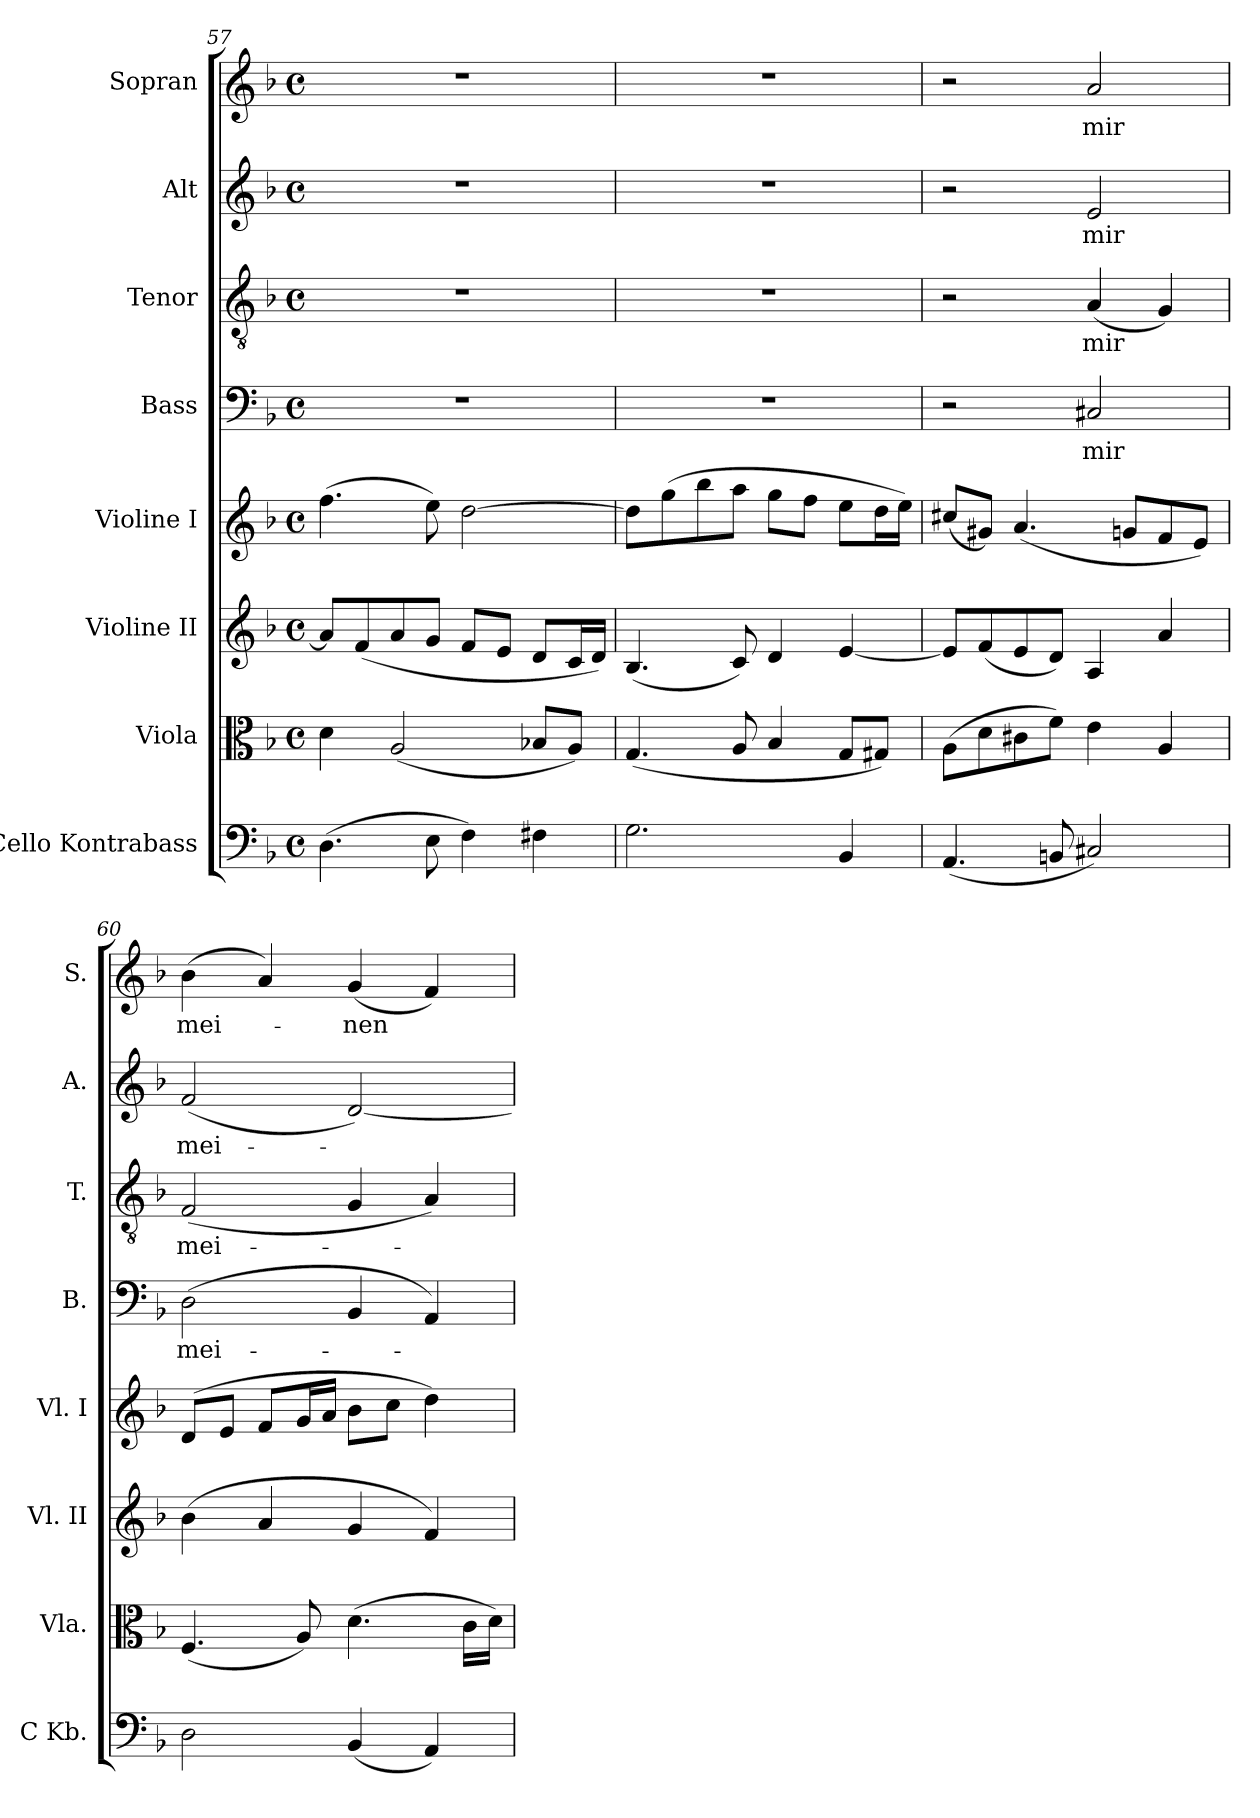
**kern	**kern	**kern	**kern	**kern	**text	**kern	**text	**kern	**text	**kern	**text
*part8	*part7	*part6	*part5	*part4	*part4	*part3	*part3	*part2	*part2	*part1	*part1
*staff8	*staff7	*staff6	*staff5	*staff4	*staff4	*staff3	*staff3	*staff2	*staff2	*staff1	*staff1
*I"Cello Kontrabass	*I"Viola	*I"Violine II	*I"Violine I	*I"Bass	*	*I"Tenor	*	*I"Alt	*	*I"Sopran	*
*I'C Kb.	*I'Vla.	*I'Vl. II	*I'Vl. I	*I'B.	*	*I'T.	*	*I'A.	*	*I'S.	*
*clefF4	*clefC3	*clefG2	*clefG2	*clefF4	*	*clefGv2	*	*clefG2	*	*clefG2	*
*ITrd7c12	*	*	*	*	*	*	*	*	*	*	*
*k[b-]	*k[b-]	*k[b-]	*k[b-]	*k[b-]	*	*k[b-]	*	*k[b-]	*	*k[b-]	*
*F:	*F:	*F:	*F:	*F:	*	*F:	*	*F:	*	*F:	*
*M4/4	*M4/4	*M4/4	*M4/4	*M4/4	*	*M4/4	*	*M4/4	*	*M4/4	*
*met(c)	*met(c)	*met(c)	*met(c)	*met(c)	*	*met(c)	*	*met(c)	*	*met(c)	*
=57	=57	=57	=57	=57	=57	=57	=57	=57	=57	=57	=57
(>4.DD\	4d\	8a/L]	(>4.ff\	1r	.	1r	.	1r	.	1r	.
.	.	(<8f/	.	.	.	.	.	.	.	.	.
.	(<2A/	8a/	.	.	.	.	.	.	.	.	.
8EE\	.	8g/J	8ee\)	.	.	.	.	.	.	.	.
4FF\)	.	8f/L	[2dd\	.	.	.	.	.	.	.	.
.	.	8e/J	.	.	.	.	.	.	.	.	.
4FF#X\	8B-X/L	8d/L	.	.	.	.	.	.	.	.	.
.	8A/J)	16c/L	.	.	.	.	.	.	.	.	.
.	.	16d/JJ)	.	.	.	.	.	.	.	.	.
=58	=58	=58	=58	=58	=58	=58	=58	=58	=58	=58	=58
2.GG\	(<4.G/	(<4.B-/	8dd\L]	1r	.	1r	.	1r	.	1r	.
.	.	.	(>8gg\	.	.	.	.	.	.	.	.
.	.	.	8bb-\	.	.	.	.	.	.	.	.
.	8A/	8c/)	8aa\J	.	.	.	.	.	.	.	.
.	4B-/	4d/	8gg\L	.	.	.	.	.	.	.	.
.	.	.	8ff\J	.	.	.	.	.	.	.	.
4BBB-/	8G/L	[4e/	8ee\L	.	.	.	.	.	.	.	.
.	8G#X/J)	.	16dd\L	.	.	.	.	.	.	.	.
.	.	.	16ee\JJ)	.	.	.	.	.	.	.	.
=59	=59	=59	=59	=59	=59	=59	=59	=59	=59	=59	=59
(<4.AAA/	(>8A\L	8e/L]	(<8cc#X/L	2r	.	2r	.	2r	.	2r	.
.	8d\	(<8f/	8g#X/J)	.	.	.	.	.	.	.	.
.	8c#X\	8e/	(<4.a/	.	.	.	.	.	.	.	.
8BBBn/	8f\J)	8d/J)	.	.	.	.	.	.	.	.	.
!	!	!	!	!	!LO:LY:b	!	!LO:LY:b	!	!LO:LY:b	!	!LO:LY:b
2CC#X/)	4e\	4A/	.	2C#X/	mir	(<4A/	mir	2e/	mir	2a/	mir
.	.	.	8gn/L	.	.	.	.	.	.	.	.
.	4A/	4a/	8f/	.	.	4G/)	.	.	.	.	.
.	.	.	8e/J)	.	.	.	.	.	.	.	.
=60	=60	=60	=60	=60	=60	=60	=60	=60	=60	=60	=60
!	!	!	!	!	!LO:LY:b	!	!LO:LY:b	!	!LO:LY:b	!	!LO:LY:b
2DD\	(<4.F/	(>4b-\	(>8d/L	(>2D\	mei-	(<2F/	mei-	(<2f/	mei-	(>4b-\	mei-
.	.	.	8e/J	.	.	.	.	.	.	.	.
.	.	4a/	8f/L	.	.	.	.	.	.	4a/)	.
.	8A/)	.	16g/L	.	.	.	.	.	.	.	.
.	.	.	16a/JJ	.	.	.	.	.	.	.	.
!	!	!	!	!	!	!	!	!	!	!	!LO:LY:b
(<4BBB-/	(>4.d\	4g/	8b-\L	4BB-/	.	4G/	.	[2d/)	.	(<4g/	-nen
.	.	.	8cc\J	.	.	.	.	.	.	.	.
4AAA/)	.	4f/)	4dd\)	4AA/)	.	4A/)	.	.	.	4f/)	.
.	16c\LL	.	.	.	.	.	.	.	.	.	.
.	16d\JJ)	.	.	.	.	.	.	.	.	.	.
=	=	=	=	=	=	=	=	=	=	=	=
*-	*-	*-	*-	*-	*-	*-	*-	*-	*-	*-	*-
